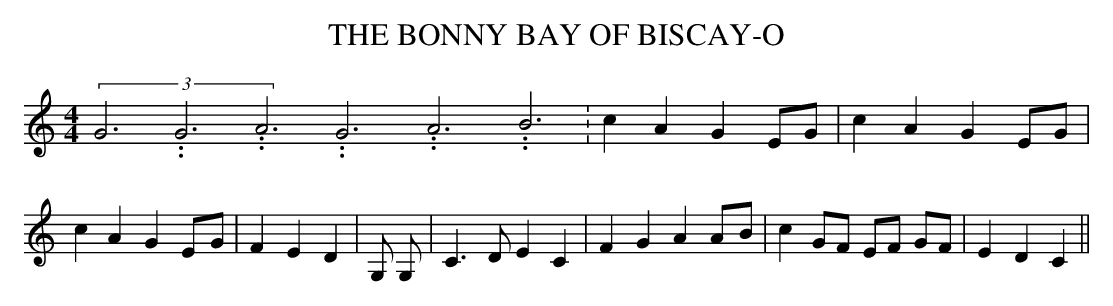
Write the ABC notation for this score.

X:1
T:THE BONNY BAY OF BISCAY-O
M:4/4
L:1/4
K:C
(3G3.99999962500005/11.9999985000002G3.99999962500005/11.9999985000002A3.99999962500005/11.9999985000002G3.99999962500005/11.9999985000002A3.99999962500005/11.9999985000002B3.99999962500005/11.9999985000002|\
 c A GE/2-G/2| c A GE/2-G/2| c A GE/2-G/2| F E D| G,/2 G,/2| C3/2 D/2 E C|\
 F G AA/2-B/2| c G/2F/2 E/2F/2 G/2F/2| E D C||
